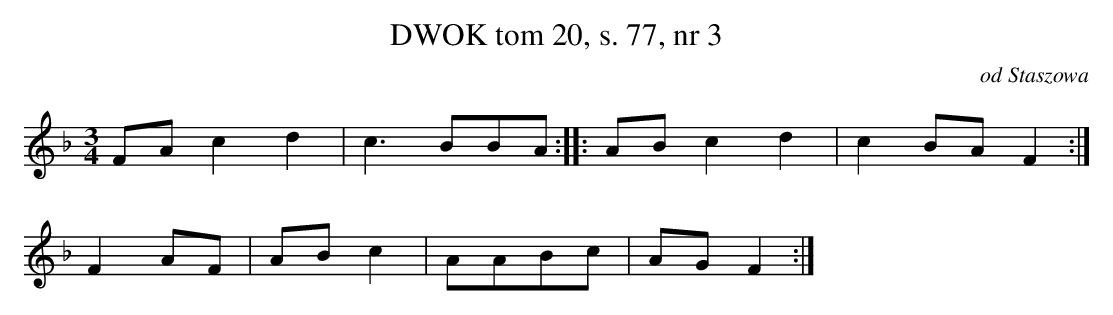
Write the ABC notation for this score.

X:1
T: DWOK tom 20, s. 77, nr 3
O:od Staszowa
L:1/8
M:3/4
K:F
FAc2d2|c3BBA::ABc2d2|c2BAF2:|
F2AF|ABc2|AABc|AGF2:|
